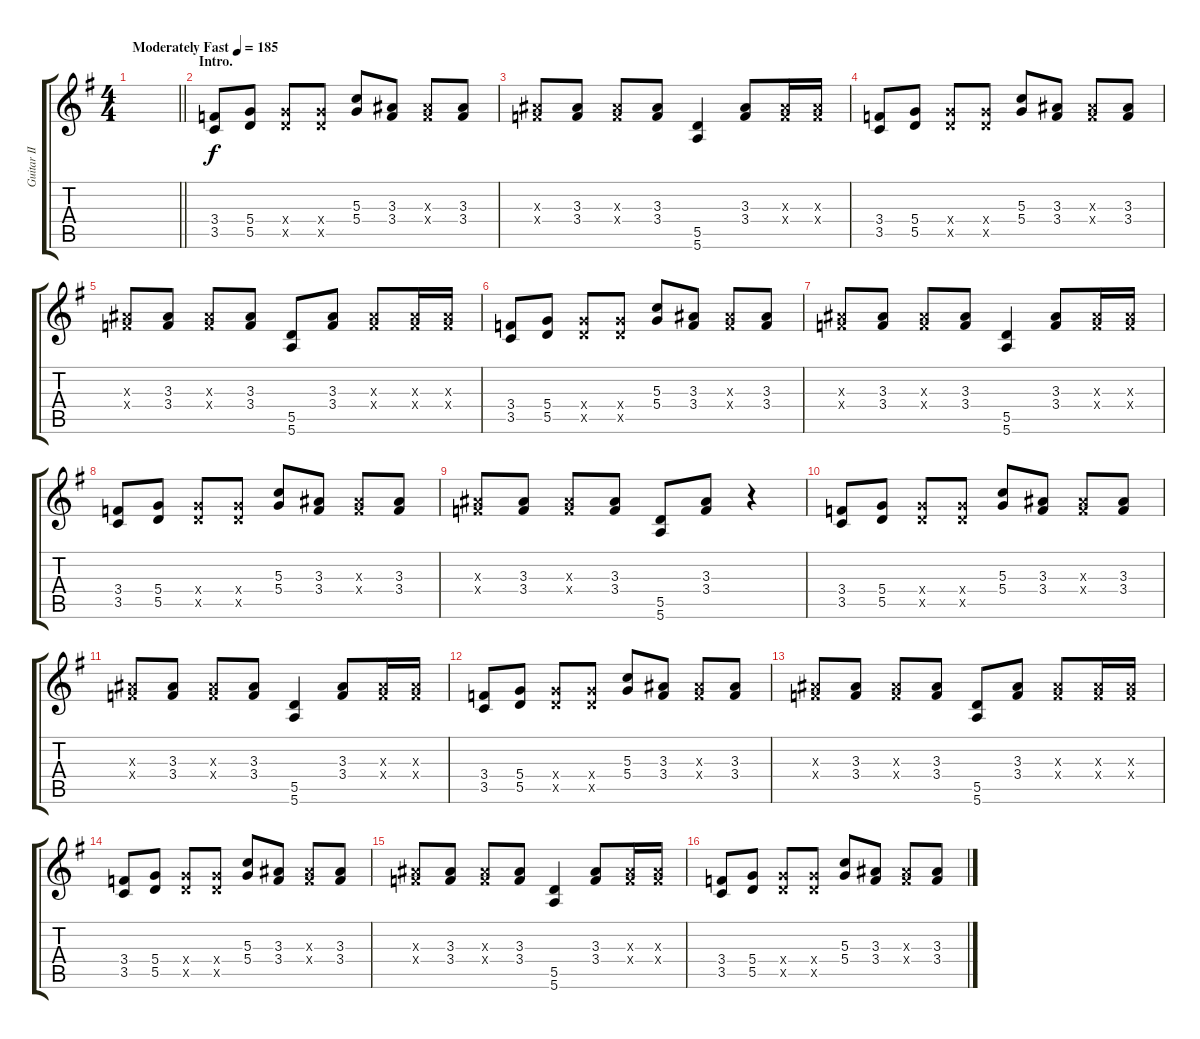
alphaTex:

\track ("Guitar II" "Guitar II") {instrument overdrivenguitar}
\staff {score tabs}
\tuning (E4 B3 G3 D3 A2 E2) {hide}
\ts (4 4)
\tempo (185 "Moderately Fast")
\clef g2
\barLineRight lightlight
\ks g
|
\section ("" "Intro.")
(3.4 3.5).8 (5.4 5.5).8 (5.4{x} 5.5{x}).8 (5.4{x} 5.5{x}).8 (5.3 5.4).8 (3.3 3.4).8 (3.3{x} 3.4{x}).8 (3.3 3.4).8 |
(3.3{x} 3.4{x}).8 (3.3 3.4).8 (3.3{x} 3.4{x}).8 (3.3 3.4).8 (5.5 5.6).4 (3.3 3.4).8 (3.3{x} 3.4{x}).16 (3.3{x} 3.4{x}).16 |
(3.4 3.5).8 (5.4 5.5).8 (5.4{x} 5.5{x}).8 (5.4{x} 5.5{x}).8 (5.3 5.4).8 (3.3 3.4).8 (3.3{x} 3.4{x}).8 (3.3 3.4).8 |
(3.3{x} 3.4{x}).8 (3.3 3.4).8 (3.3{x} 3.4{x}).8 (3.3 3.4).8 (5.5 5.6).8 (3.3 3.4).8 (3.3{x} 3.4{x}).8 (3.3{x} 3.4{x}).16 (3.3{x} 3.4{x}).16 |
(3.4 3.5).8 (5.4 5.5).8 (5.4{x} 5.5{x}).8 (5.4{x} 5.5{x}).8 (5.3 5.4).8 (3.3 3.4).8 (3.3{x} 3.4{x}).8 (3.3 3.4).8 |
(3.3{x} 3.4{x}).8 (3.3 3.4).8 (3.3{x} 3.4{x}).8 (3.3 3.4).8 (5.5 5.6).4 (3.3 3.4).8 (3.3{x} 3.4{x}).16 (3.3{x} 3.4{x}).16 |
(3.4 3.5).8 (5.4 5.5).8 (5.4{x} 5.5{x}).8 (5.4{x} 5.5{x}).8 (5.3 5.4).8 (3.3 3.4).8 (3.3{x} 3.4{x}).8 (3.3 3.4).8 |
(3.3{x} 3.4{x}).8 (3.3 3.4).8 (3.3{x} 3.4{x}).8 (3.3 3.4).8 (5.5 5.6).8 (3.3 3.4).8 r.4 |
(3.4 3.5).8 (5.4 5.5).8 (5.4{x} 5.5{x}).8 (5.4{x} 5.5{x}).8 (5.3 5.4).8 (3.3 3.4).8 (3.3{x} 3.4{x}).8 (3.3 3.4).8 |
(3.3{x} 3.4{x}).8 (3.3 3.4).8 (3.3{x} 3.4{x}).8 (3.3 3.4).8 (5.5 5.6).4 (3.3 3.4).8 (3.3{x} 3.4{x}).16 (3.3{x} 3.4{x}).16 |
(3.4 3.5).8 (5.4 5.5).8 (5.4{x} 5.5{x}).8 (5.4{x} 5.5{x}).8 (5.3 5.4).8 (3.3 3.4).8 (3.3{x} 3.4{x}).8 (3.3 3.4).8 |
(3.3{x} 3.4{x}).8 (3.3 3.4).8 (3.3{x} 3.4{x}).8 (3.3 3.4).8 (5.5 5.6).8 (3.3 3.4).8 (3.3{x} 3.4{x}).8 (3.3{x} 3.4{x}).16 (3.3{x} 3.4{x}).16 |
(3.4 3.5).8 (5.4 5.5).8 (5.4{x} 5.5{x}).8 (5.4{x} 5.5{x}).8 (5.3 5.4).8 (3.3 3.4).8 (3.3{x} 3.4{x}).8 (3.3 3.4).8 |
(3.3{x} 3.4{x}).8 (3.3 3.4).8 (3.3{x} 3.4{x}).8 (3.3 3.4).8 (5.5 5.6).4 (3.3 3.4).8 (3.3{x} 3.4{x}).16 (3.3{x} 3.4{x}).16 |
(3.4 3.5).8 (5.4 5.5).8 (5.4{x} 5.5{x}).8 (5.4{x} 5.5{x}).8 (5.3 5.4).8 (3.3 3.4).8 (3.3{x} 3.4{x}).8 (3.3 3.4).8
